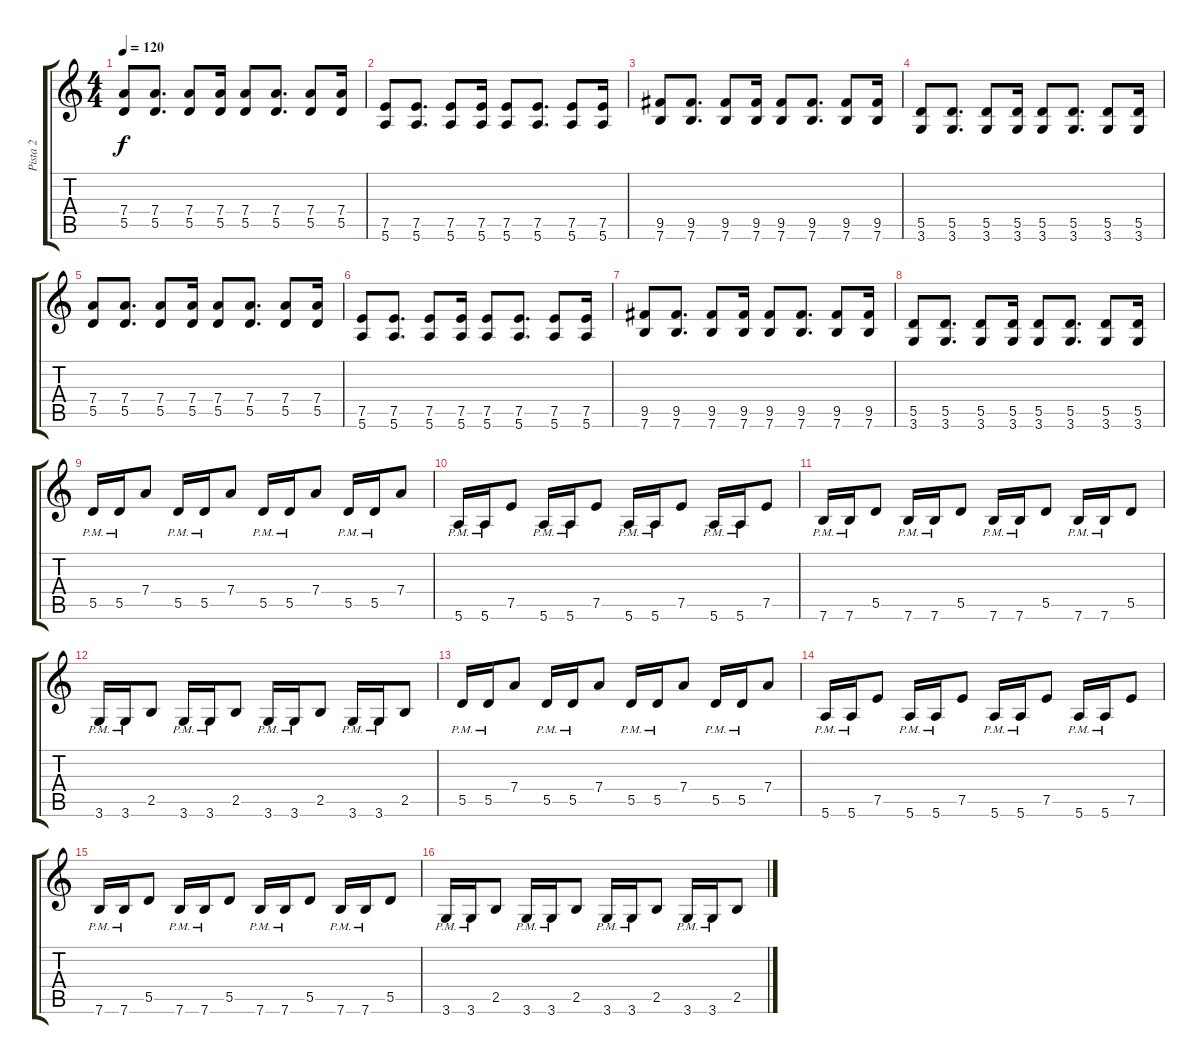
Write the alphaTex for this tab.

\track ("Pista 2" "Pista 2") {instrument distortionguitar}
\staff {score tabs}
\tuning (E4 B3 G3 D3 A2 E2) {hide}
\ts (4 4)
\tempo 120
\clef g2
\ks c
(7.4 5.5).8{dy f} (7.4 5.5).8{d} (7.4 5.5).8 (7.4 5.5).16 (7.4 5.5).8 (7.4 5.5).8{d} (7.4 5.5).8 (7.4 5.5).16 |
(7.5 5.6).8 (7.5 5.6).8{d} (7.5 5.6).8 (7.5 5.6).16 (7.5 5.6).8 (7.5 5.6).8{d} (7.5 5.6).8 (7.5 5.6).16 |
(9.5 7.6).8 (9.5 7.6).8{d} (9.5 7.6).8 (9.5 7.6).16 (9.5 7.6).8 (9.5 7.6).8{d} (9.5 7.6).8 (9.5 7.6).16 |
(5.5 3.6).8 (5.5 3.6).8{d} (5.5 3.6).8 (5.5 3.6).16 (5.5 3.6).8 (5.5 3.6).8{d} (5.5 3.6).8 (5.5 3.6).16 |
(7.4 5.5).8 (7.4 5.5).8{d} (7.4 5.5).8 (7.4 5.5).16 (7.4 5.5).8 (7.4 5.5).8{d} (7.4 5.5).8 (7.4 5.5).16 |
(7.5 5.6).8 (7.5 5.6).8{d} (7.5 5.6).8 (7.5 5.6).16 (7.5 5.6).8 (7.5 5.6).8{d} (7.5 5.6).8 (7.5 5.6).16 |
(9.5 7.6).8 (9.5 7.6).8{d} (9.5 7.6).8 (9.5 7.6).16 (9.5 7.6).8 (9.5 7.6).8{d} (9.5 7.6).8 (9.5 7.6).16 |
(5.5 3.6).8 (5.5 3.6).8{d} (5.5 3.6).8 (5.5 3.6).16 (5.5 3.6).8 (5.5 3.6).8{d} (5.5 3.6).8 (5.5 3.6).16 |
5.5{pm}.16 5.5{pm}.16 7.4.8 5.5{pm}.16 5.5{pm}.16 7.4.8 5.5{pm}.16 5.5{pm}.16 7.4.8 5.5{pm}.16 5.5{pm}.16 7.4.8 |
5.6{pm}.16 5.6{pm}.16 7.5.8 5.6{pm}.16 5.6{pm}.16 7.5.8 5.6{pm}.16 5.6{pm}.16 7.5.8 5.6{pm}.16 5.6{pm}.16 7.5.8 |
7.6{pm}.16 7.6{pm}.16 5.5.8 7.6{pm}.16 7.6{pm}.16 5.5.8 7.6{pm}.16 7.6{pm}.16 5.5.8 7.6{pm}.16 7.6{pm}.16 5.5.8 |
3.6{pm}.16 3.6{pm}.16 2.5.8 3.6{pm}.16 3.6{pm}.16 2.5.8 3.6{pm}.16 3.6{pm}.16 2.5.8 3.6{pm}.16 3.6{pm}.16 2.5.8 |
5.5{pm}.16 5.5{pm}.16 7.4.8 5.5{pm}.16 5.5{pm}.16 7.4.8 5.5{pm}.16 5.5{pm}.16 7.4.8 5.5{pm}.16 5.5{pm}.16 7.4.8 |
5.6{pm}.16 5.6{pm}.16 7.5.8 5.6{pm}.16 5.6{pm}.16 7.5.8 5.6{pm}.16 5.6{pm}.16 7.5.8 5.6{pm}.16 5.6{pm}.16 7.5.8 |
7.6{pm}.16 7.6{pm}.16 5.5.8 7.6{pm}.16 7.6{pm}.16 5.5.8 7.6{pm}.16 7.6{pm}.16 5.5.8 7.6{pm}.16 7.6{pm}.16 5.5.8 |
3.6{pm}.16 3.6{pm}.16 2.5.8 3.6{pm}.16 3.6{pm}.16 2.5.8 3.6{pm}.16 3.6{pm}.16 2.5.8 3.6{pm}.16 3.6{pm}.16 2.5.8
